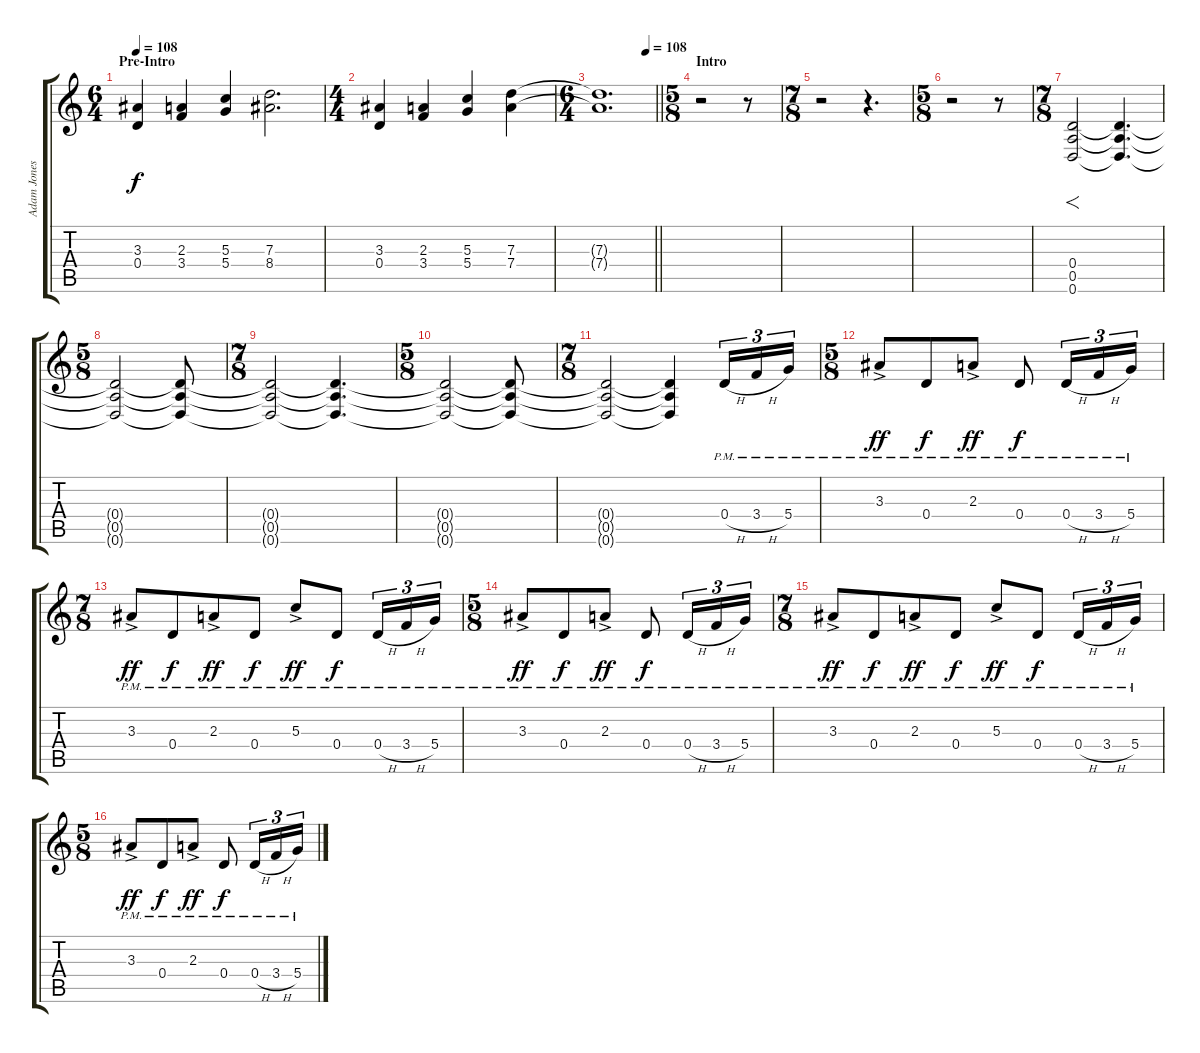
\track ("Adam Jones" "Adam Jones") {instrument distortionguitar}
\staff {score tabs}
\tuning (E4 B3 G3 D3 A2 D2) {hide}
\ts (6 4)
\section ("" "Pre-Intro")
\tempo 108
\tempo 70
\tempo 108
\clef g2
\ks c
(3.3 0.4).4{dy f volume 6 instrument electricguitarjazz} (2.3 3.4).4 (5.3 5.4).4 (7.3 8.4).2{d} |
\ts (4 4)
(3.3 0.4).4 (2.3 3.4).4 (5.3 5.4).4 (7.3 7.4).4 |
\ts (6 4)
\tempo (108 0.8333333333333334)
\barLineRight lightlight
(7.3{t} 7.4{t}).1{d} |
\ts (5 8)
\section ("" "Intro")
r.2 r.8 |
\ts (7 8)
r.2 r.4{d} |
\ts (5 8)
r.2 r.8 |
\ts (7 8)
(0.4 0.5 0.6).2{f volume 0 instrument distortionguitar} (0.4{t} 0.5{t} 0.6{t}).4{d} |
\ts (5 8)
(0.4{t} 0.5{t} 0.6{t}).2{volume 7} (0.4{t} 0.5{t} 0.6{t}).8{volume 9} |
\ts (7 8)
(0.4{t} 0.5{t} 0.6{t}).2{volume 13} (0.4{t} 0.5{t} 0.6{t}).4{d} |
\ts (5 8)
(0.4{t} 0.5{t} 0.6{t}).2 (0.4{t} 0.5{t} 0.6{t}).8 |
\ts (7 8)
(0.4{t} 0.5{t} 0.6{t}).2 (0.4{t} 0.5{t} 0.6{t}).4 0.4{h pm}.16{tu (3 2)} 3.4{h pm}.16{tu (3 2)} 5.4{pm}.16{tu (3 2)} |
\ts (5 8)
3.3{ac pm}.8{dy ff} 0.4{pm}.8{dy f} 2.3{ac pm}.8{dy ff} 0.4{pm}.8{dy f} 0.4{h pm}.16{tu (3 2)} 3.4{h pm}.16{tu (3 2)} 5.4{pm}.16{tu (3 2)} |
\ts (7 8)
3.3{ac pm}.8{dy ff} 0.4{pm}.8{dy f} 2.3{ac pm}.8{dy ff} 0.4{pm}.8{dy f} 5.3{ac pm}.8{dy ff} 0.4{pm}.8{dy f} 0.4{h pm}.16{tu (3 2)} 3.4{h pm}.16{tu (3 2)} 5.4{pm}.16{tu (3 2)} |
\ts (5 8)
3.3{ac pm}.8{dy ff} 0.4{pm}.8{dy f} 2.3{ac pm}.8{dy ff} 0.4{pm}.8{dy f} 0.4{h pm}.16{tu (3 2)} 3.4{h pm}.16{tu (3 2)} 5.4{pm}.16{tu (3 2)} |
\ts (7 8)
3.3{ac pm}.8{dy ff} 0.4{pm}.8{dy f} 2.3{ac pm}.8{dy ff} 0.4{pm}.8{dy f} 5.3{ac pm}.8{dy ff} 0.4{pm}.8{dy f} 0.4{h pm}.16{tu (3 2)} 3.4{h pm}.16{tu (3 2)} 5.4{pm}.16{tu (3 2)} |
\ts (5 8)
3.3{ac pm}.8{dy ff} 0.4{pm}.8{dy f} 2.3{ac pm}.8{dy ff} 0.4{pm}.8{dy f} 0.4{h pm}.16{tu (3 2)} 3.4{h pm}.16{tu (3 2)} 5.4{pm}.16{tu (3 2)}
